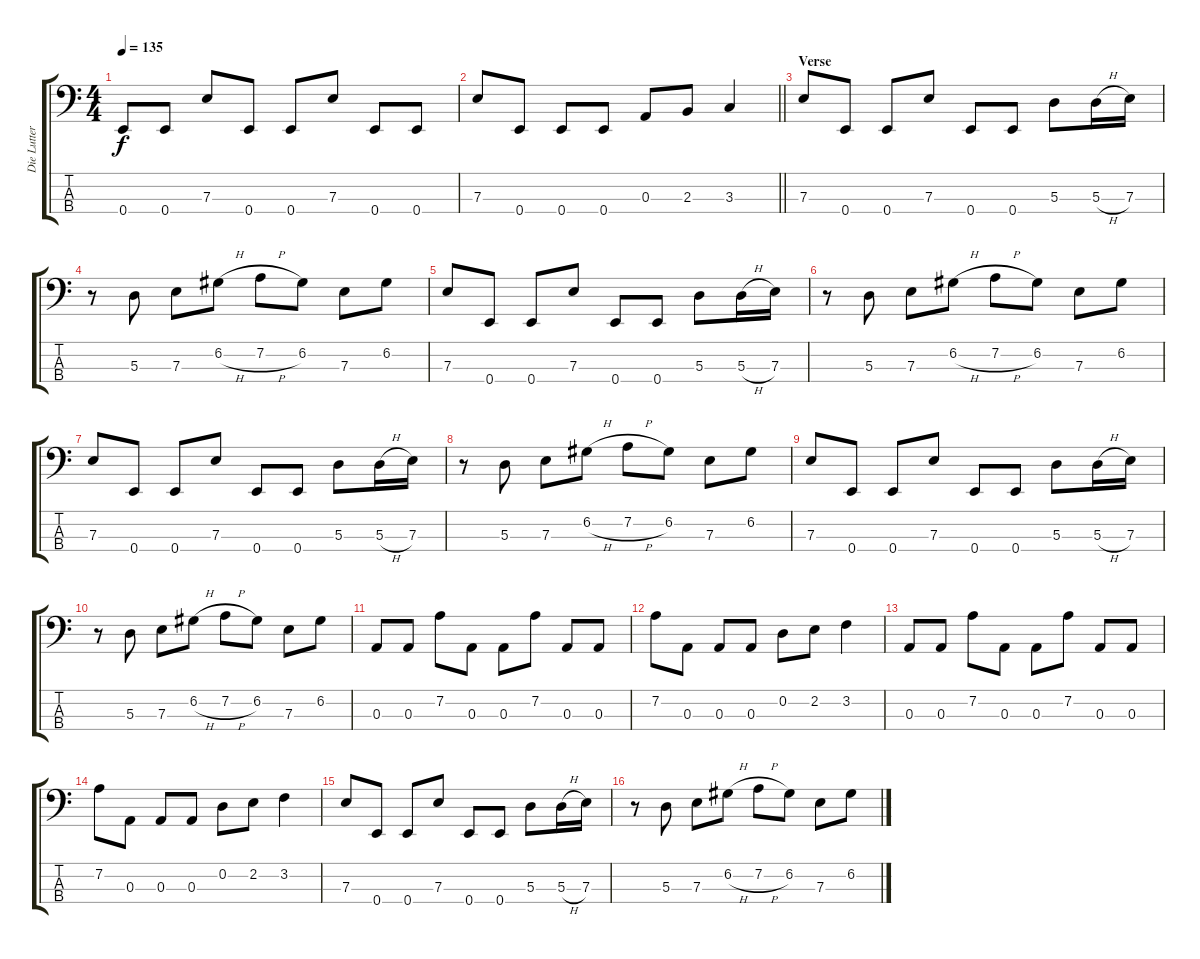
\track ("Die Lutter" "Die Lutter") {instrument electricbasspick}
\staff {score tabs}
\tuning (G2 D2 A1 E1) {hide}
\ts (4 4)
\tempo 135
\clef f4
\ks c
0.4.8{dy f} 0.4.8 7.3.8 0.4.8 0.4.8 7.3.8 0.4.8 0.4.8 |
\barLineRight lightlight
7.3.8 0.4.8 0.4.8 0.4.8 0.3.8 2.3.8 3.3.4 |
\section ("" "Verse")
7.3.8 0.4.8 0.4.8 7.3.8 0.4.8 0.4.8 5.3.8 5.3{h}.16 7.3.16 |
r.8 5.3.8 7.3.8 6.2{h}.8 7.2{h}.8 6.2.8 7.3.8 6.2.8 |
7.3.8 0.4.8 0.4.8 7.3.8 0.4.8 0.4.8 5.3.8 5.3{h}.16 7.3.16 |
r.8 5.3.8 7.3.8 6.2{h}.8 7.2{h}.8 6.2.8 7.3.8 6.2.8 |
7.3.8 0.4.8 0.4.8 7.3.8 0.4.8 0.4.8 5.3.8 5.3{h}.16 7.3.16 |
r.8 5.3.8 7.3.8 6.2{h}.8 7.2{h}.8 6.2.8 7.3.8 6.2.8 |
7.3.8 0.4.8 0.4.8 7.3.8 0.4.8 0.4.8 5.3.8 5.3{h}.16 7.3.16 |
r.8 5.3.8 7.3.8 6.2{h}.8 7.2{h}.8 6.2.8 7.3.8 6.2.8 |
0.3.8 0.3.8 7.2.8 0.3.8 0.3.8 7.2.8 0.3.8 0.3.8 |
7.2.8 0.3.8 0.3.8 0.3.8 0.2.8 2.2.8 3.2.4 |
0.3.8 0.3.8 7.2.8 0.3.8 0.3.8 7.2.8 0.3.8 0.3.8 |
7.2.8 0.3.8 0.3.8 0.3.8 0.2.8 2.2.8 3.2.4 |
7.3.8 0.4.8 0.4.8 7.3.8 0.4.8 0.4.8 5.3.8 5.3{h}.16 7.3.16 |
r.8 5.3.8 7.3.8 6.2{h}.8 7.2{h}.8 6.2.8 7.3.8 6.2.8
